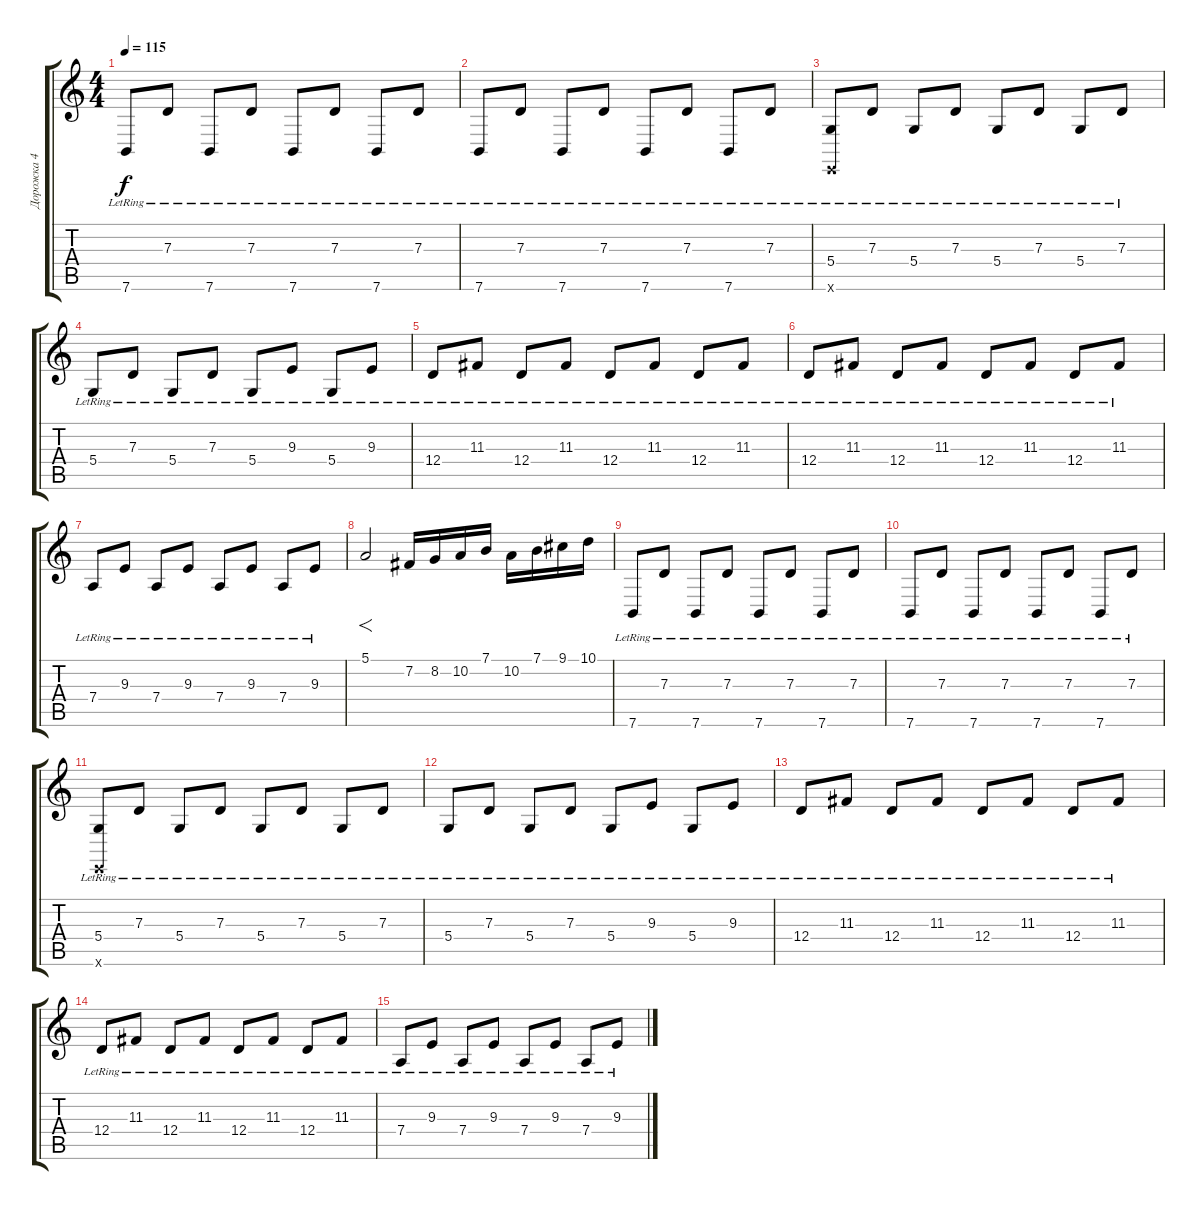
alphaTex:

\track ("Дорожка 4" "Дорожка 4") {instrument violin}
\staff {score tabs}
\tuning (E4 B3 G3 D3 A2 E2) {hide}
\ts (4 4)
\tempo 115
\clef g2
\ks c
7.6{lr}.8{dy f} 7.3{lr}.8 7.6{lr}.8 7.3{lr}.8 7.6{lr}.8 7.3{lr}.8 7.6{lr}.8 7.3{lr}.8 |
7.6{lr}.8 7.3{lr}.8 7.6{lr}.8 7.3{lr}.8 7.6{lr}.8 7.3{lr}.8 7.6{lr}.8 7.3{lr}.8 |
(5.4{lr} 0.6{x}).8 7.3{lr}.8 5.4{lr}.8 7.3{lr}.8 5.4{lr}.8 7.3{lr}.8 5.4{lr}.8 7.3{lr}.8 |
5.4{lr}.8 7.3{lr}.8 5.4{lr}.8 7.3{lr}.8 5.4{lr}.8 9.3{lr}.8 5.4{lr}.8 9.3{lr}.8 |
12.4{lr}.8 11.3{lr}.8 12.4{lr}.8 11.3{lr}.8 12.4{lr}.8 11.3{lr}.8 12.4{lr}.8 11.3{lr}.8 |
12.4{lr}.8 11.3{lr}.8 12.4{lr}.8 11.3{lr}.8 12.4{lr}.8 11.3{lr}.8 12.4{lr}.8 11.3{lr}.8 |
7.4{lr}.8 9.3{lr}.8 7.4{lr}.8 9.3{lr}.8 7.4{lr}.8 9.3{lr}.8 7.4{lr}.8 9.3{lr}.8 |
5.1.2{f} 7.2.16 8.2.16 10.2.16 7.1.16 10.2.16 7.1.16 9.1.16 10.1.16 |
7.6{lr}.8 7.3{lr}.8 7.6{lr}.8 7.3{lr}.8 7.6{lr}.8 7.3{lr}.8 7.6{lr}.8 7.3{lr}.8 |
7.6{lr}.8 7.3{lr}.8 7.6{lr}.8 7.3{lr}.8 7.6{lr}.8 7.3{lr}.8 7.6{lr}.8 7.3{lr}.8 |
(5.4{lr} 0.6{x}).8 7.3{lr}.8 5.4{lr}.8 7.3{lr}.8 5.4{lr}.8 7.3{lr}.8 5.4{lr}.8 7.3{lr}.8 |
5.4{lr}.8 7.3{lr}.8 5.4{lr}.8 7.3{lr}.8 5.4{lr}.8 9.3{lr}.8 5.4{lr}.8 9.3{lr}.8 |
12.4{lr}.8 11.3{lr}.8 12.4{lr}.8 11.3{lr}.8 12.4{lr}.8 11.3{lr}.8 12.4{lr}.8 11.3{lr}.8 |
12.4{lr}.8 11.3{lr}.8 12.4{lr}.8 11.3{lr}.8 12.4{lr}.8 11.3{lr}.8 12.4{lr}.8 11.3{lr}.8 |
7.4{lr}.8 9.3{lr}.8 7.4{lr}.8 9.3{lr}.8 7.4{lr}.8 9.3{lr}.8 7.4{lr}.8 9.3{lr}.8
